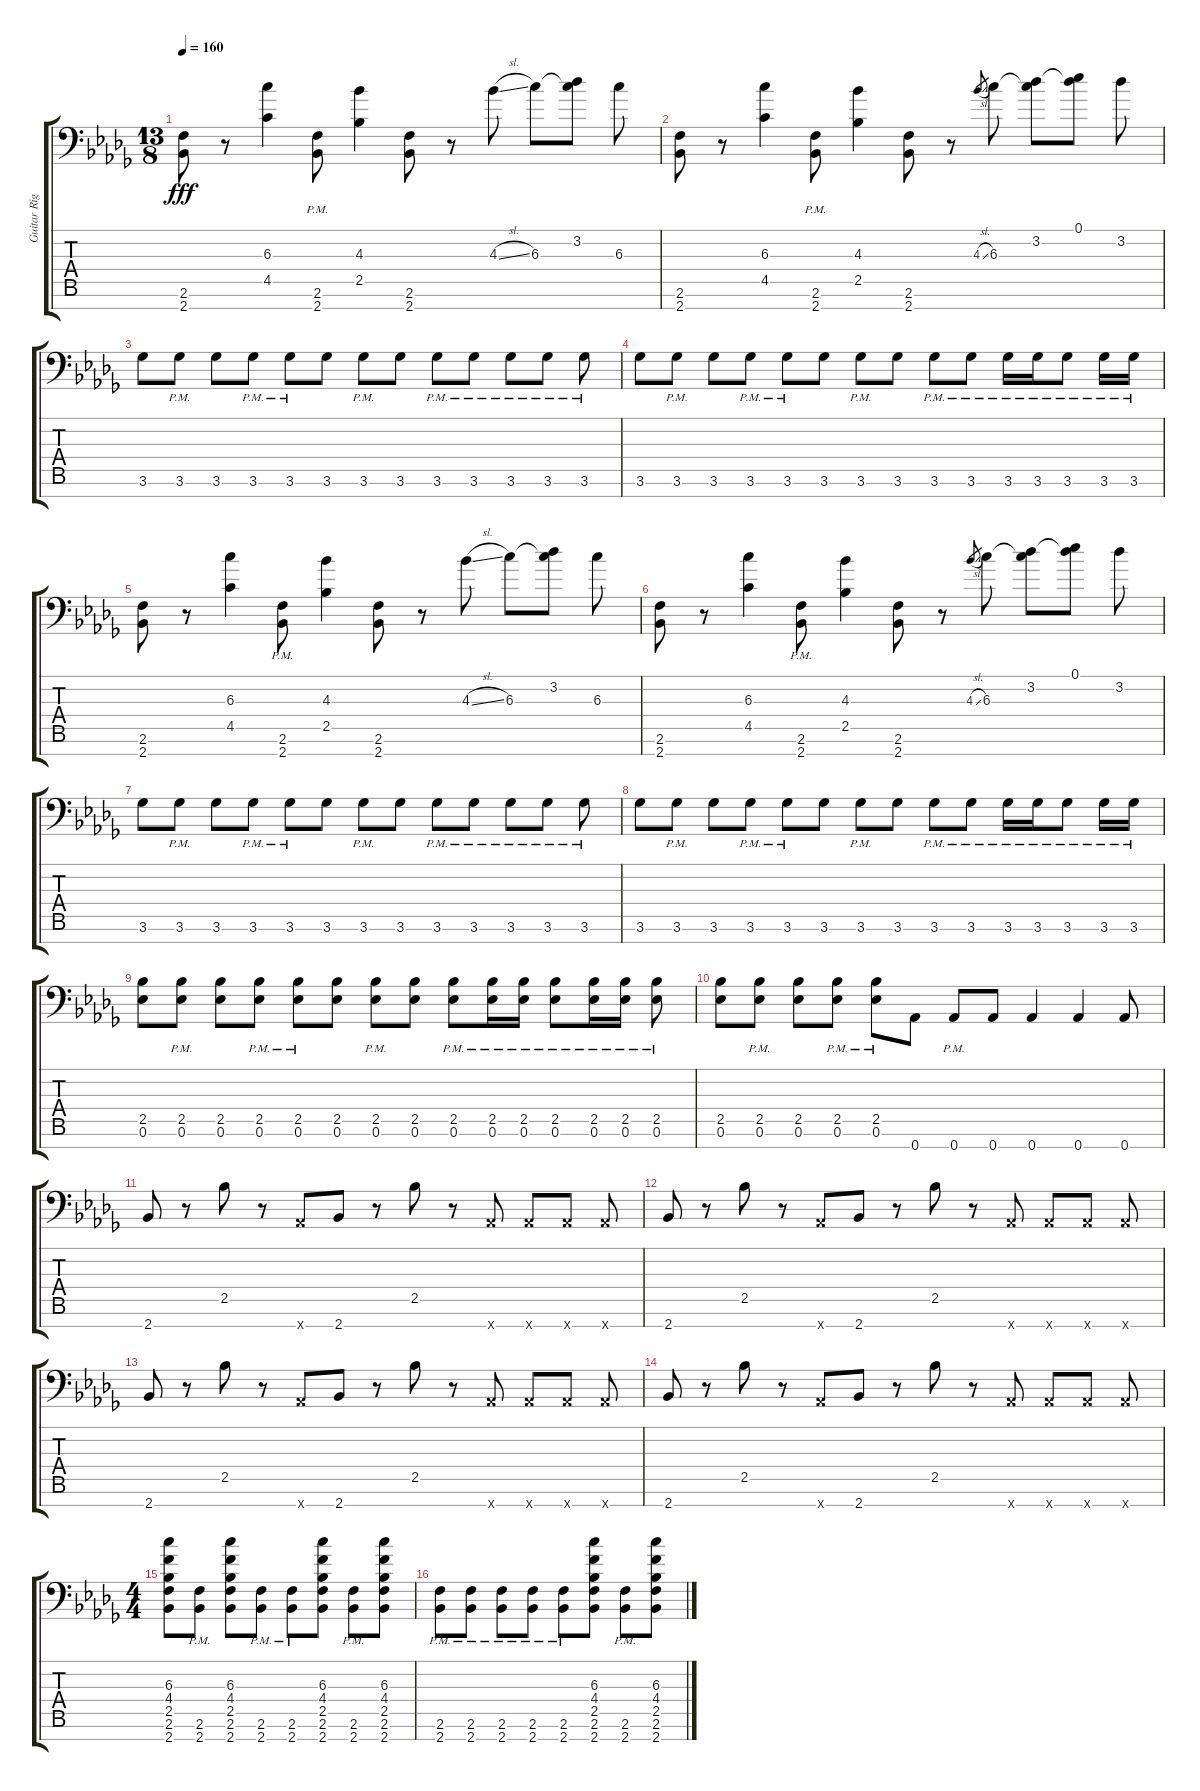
\track ("Guitar Right" "Guitar Rig") {instrument overdrivenguitar}
\staff {score tabs}
\tuning (Eb4 Bb3 Gb3 Db3 Ab2 Eb2 Ab1) {hide}
\ts (13 8)
\tempo 160
\clef f4
\ks bbminor
(2.6 2.7).8{dy fff} r.8 (6.3 4.5).4 (2.6{pm} 2.7{pm}).8 (4.3 2.5).4 (2.6 2.7).8 r.8 4.3{sl}.8 6.3.8 (3.2 6.3{t}).8 6.3.8 |
(2.6 2.7).8 r.8 (6.3 4.5).4 (2.6{pm} 2.7{pm}).8 (4.3 2.5).4 (2.6 2.7).8 r.8 4.3{sl}.8{gr} 6.3.8 (3.2 6.3{t}).8 (0.1 3.2{t}).8 3.2.8 |
3.6.8 3.6{pm}.8 3.6.8 3.6{pm}.8 3.6{pm}.8 3.6.8 3.6{pm}.8 3.6.8 3.6{pm}.8 3.6{pm}.8 3.6{pm}.8 3.6{pm}.8 3.6{pm}.8 |
3.6.8 3.6{pm}.8 3.6.8 3.6{pm}.8 3.6{pm}.8 3.6.8 3.6{pm}.8 3.6.8 3.6{pm}.8 3.6{pm}.8 3.6{pm}.16 3.6{pm}.16 3.6{pm}.8 3.6{pm}.16 3.6{pm}.16 |
(2.6 2.7).8 r.8 (6.3 4.5).4 (2.6{pm} 2.7{pm}).8 (4.3 2.5).4 (2.6 2.7).8 r.8 4.3{sl}.8 6.3.8 (3.2 6.3{t}).8 6.3.8 |
(2.6 2.7).8 r.8 (6.3 4.5).4 (2.6{pm} 2.7{pm}).8 (4.3 2.5).4 (2.6 2.7).8 r.8 4.3{sl}.8{gr} 6.3.8 (3.2 6.3{t}).8 (0.1 3.2{t}).8 3.2.8 |
3.6.8 3.6{pm}.8 3.6.8 3.6{pm}.8 3.6{pm}.8 3.6.8 3.6{pm}.8 3.6.8 3.6{pm}.8 3.6{pm}.8 3.6{pm}.8 3.6{pm}.8 3.6{pm}.8 |
3.6.8 3.6{pm}.8 3.6.8 3.6{pm}.8 3.6{pm}.8 3.6.8 3.6{pm}.8 3.6.8 3.6{pm}.8 3.6{pm}.8 3.6{pm}.16 3.6{pm}.16 3.6{pm}.8 3.6{pm}.16 3.6{pm}.16 |
(2.5 0.6).8 (2.5{pm} 0.6{pm}).8 (2.5 0.6).8 (2.5{pm} 0.6{pm}).8 (2.5{pm} 0.6{pm}).8 (2.5 0.6).8 (2.5{pm} 0.6{pm}).8 (2.5 0.6).8 (2.5{pm} 0.6{pm}).8 (2.5{pm} 0.6{pm}).16 (2.5{pm} 0.6{pm}).16 (2.5{pm} 0.6{pm}).8 (2.5{pm} 0.6{pm}).16 (2.5{pm} 0.6{pm}).16 (2.5{pm} 0.6{pm}).8 |
(2.5 0.6).8 (2.5{pm} 0.6{pm}).8 (2.5 0.6).8 (2.5{pm} 0.6{pm}).8 (2.5{pm} 0.6{pm}).8 0.7.8 0.7{pm}.8 0.7.8 0.7.4 0.7.4 0.7.8 |
2.7.8{volume 5} r.8 2.5.8 r.8 0.7{x}.8 2.7.8 r.8 2.5.8 r.8 0.7{x}.8 0.7{x}.8 0.7{x}.8 0.7{x}.8 |
2.7.8{volume 5} r.8 2.5.8 r.8 0.7{x}.8 2.7.8 r.8 2.5.8 r.8 0.7{x}.8 0.7{x}.8 0.7{x}.8 0.7{x}.8 |
2.7.8{volume 5} r.8 2.5.8 r.8 0.7{x}.8 2.7.8 r.8 2.5.8 r.8 0.7{x}.8 0.7{x}.8 0.7{x}.8 0.7{x}.8 |
2.7.8{volume 5} r.8 2.5.8 r.8 0.7{x}.8 2.7.8 r.8 2.5.8 r.8 0.7{x}.8 0.7{x}.8 0.7{x}.8 0.7{x}.8 |
\ts (4 4)
(6.3 4.4 2.5 2.6 2.7).8{volume 11} (2.6{pm} 2.7{pm}).8 (6.3 4.4 2.5 2.6 2.7).8 (2.6{pm} 2.7{pm}).8 (2.6{pm} 2.7{pm}).8 (6.3 4.4 2.5 2.6 2.7).8 (2.6{pm} 2.7{pm}).8 (6.3 4.4 2.5 2.6 2.7).8 |
(2.6{pm} 2.7{pm}).8 (2.6{pm} 2.7{pm}).8 (2.6{pm} 2.7{pm}).8 (2.6{pm} 2.7{pm}).8 (2.6{pm} 2.7{pm}).8 (6.3 4.4 2.5 2.6 2.7).8 (2.6{pm} 2.7{pm}).8 (6.3 4.4 2.5 2.6 2.7).8
